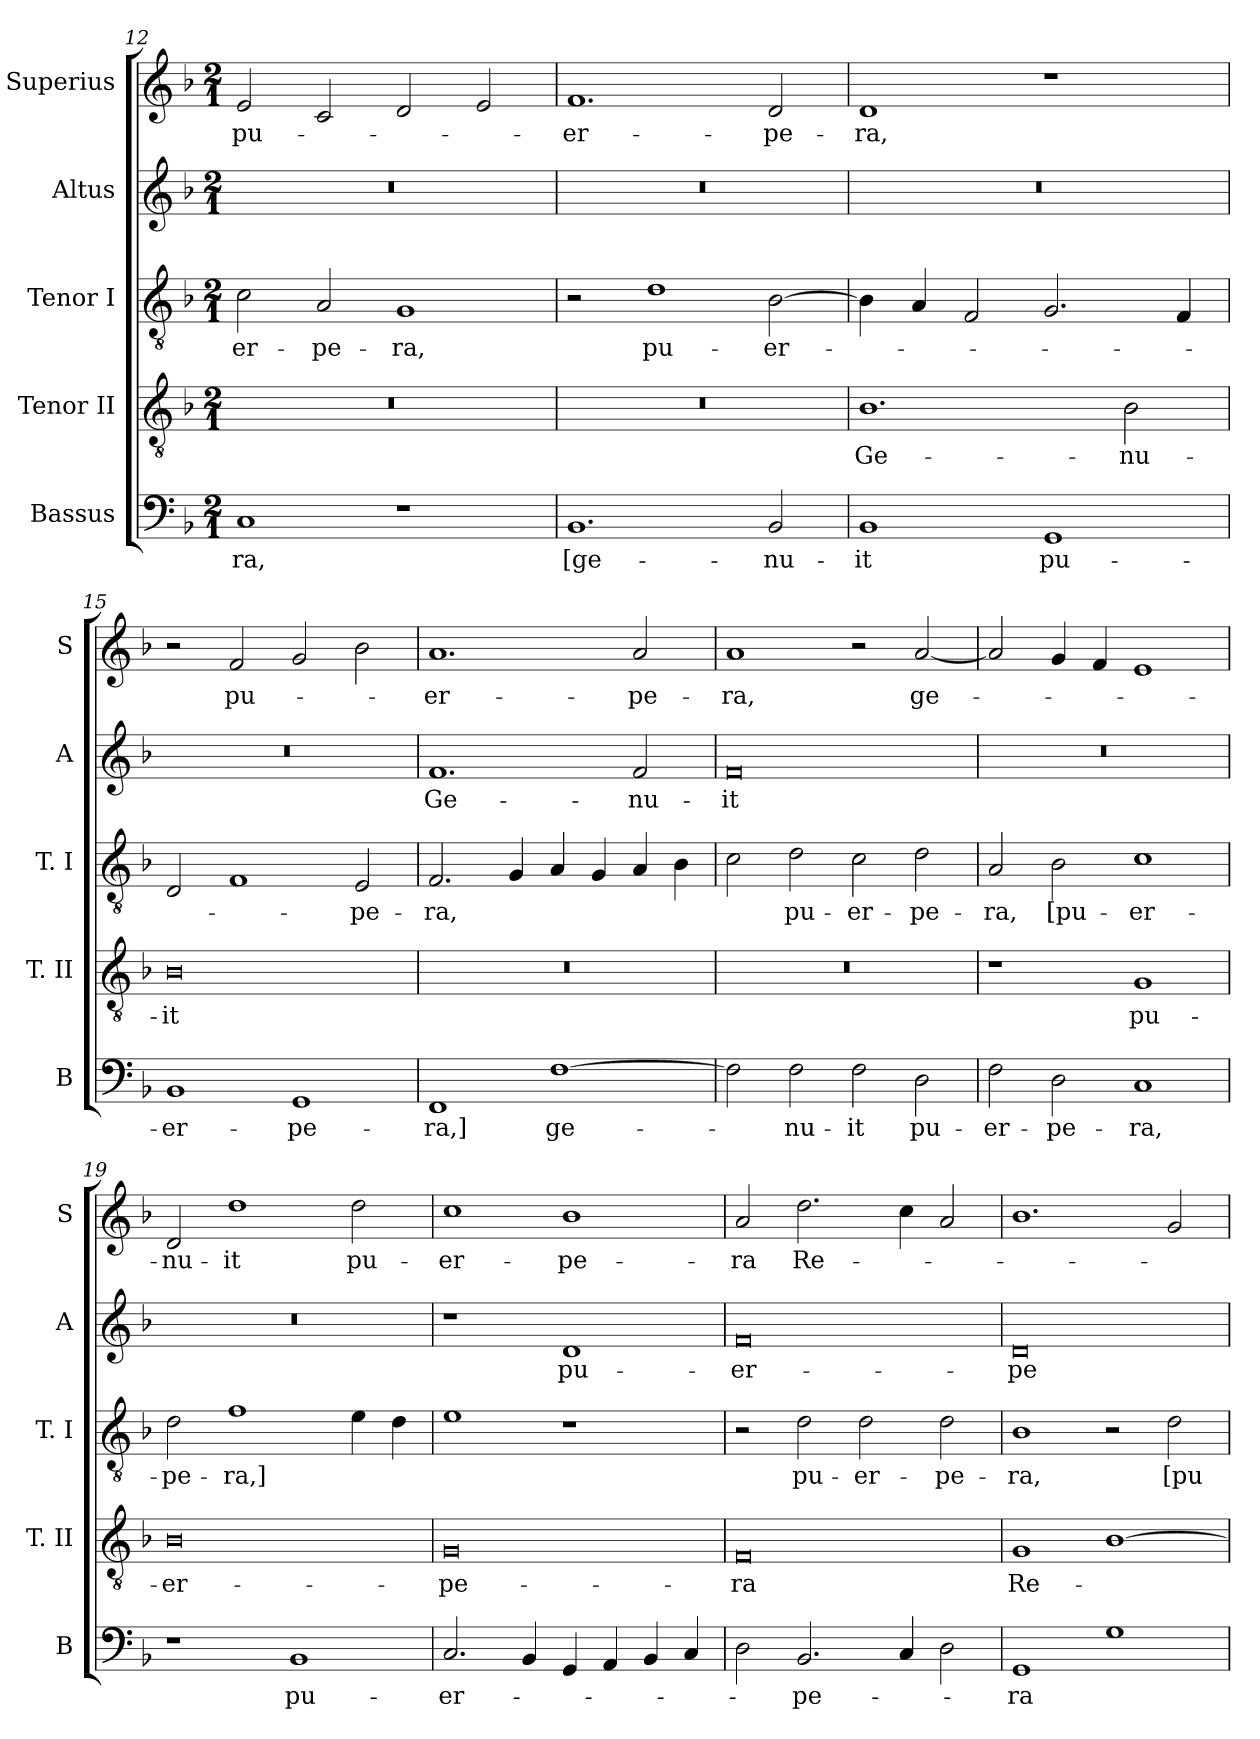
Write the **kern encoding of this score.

**kern	**text	**kern	**text	**kern	**text	**kern	**text	**kern	**text
*part5	*part5	*part4	*part4	*part3	*part3	*part2	*part2	*part1	*part1
*staff5	*staff5	*staff4	*staff4	*staff3	*staff3	*staff2	*staff2	*staff1	*staff1
*I"Bassus	*	*I"Tenor II	*	*I"Tenor I	*	*I"Altus	*	*I"Superius	*
*I'B	*	*I'T. II	*	*I'T. I	*	*I'A	*	*I'S	*
*clefF4	*	*clefGv2	*	*clefGv2	*	*clefG2	*	*clefG2	*
*k[b-]	*	*k[b-]	*	*k[b-]	*	*k[b-]	*	*k[b-]	*
*F:	*	*F:	*	*F:	*	*F:	*	*F:	*
*M2/1	*	*M2/1	*	*M2/1	*	*M2/1	*	*M2/1	*
=12	=12	=12	=12	=12	=12	=12	=12	=12	=12
1C	-ra,	0r	.	2c	-er-	0r	.	2e	pu-
.	.	.	.	2A	-pe-	.	.	2c	.
1r	.	.	.	1G	-ra,	.	.	2d	.
.	.	.	.	.	.	.	.	2e	.
=13	=13	=13	=13	=13	=13	=13	=13	=13	=13
1.BB-	[ge-	0r	.	2r	.	0r	.	1.f	-er-
.	.	.	.	1d	pu-	.	.	.	.
2BB-	-nu-	.	.	[2B-	-er-	.	.	2d	-pe-
=14	=14	=14	=14	=14	=14	=14	=14	=14	=14
1BB-	-it	1.B-	Ge-	4B-]	.	0r	.	1d	-ra,
.	.	.	.	4A	.	.	.	.	.
.	.	.	.	2F	.	.	.	.	.
1GG	pu-	.	.	2.G	.	.	.	1r	.
.	.	2B-	-nu-	.	.	.	.	.	.
.	.	.	.	4F	.	.	.	.	.
=15	=15	=15	=15	=15	=15	=15	=15	=15	=15
1BB-	-er-	0B-	-it	2D	.	0r	.	2r	.
.	.	.	.	1F	.	.	.	2f	pu-
1GG	-pe-	.	.	.	.	.	.	2g	.
.	.	.	.	2E	-pe-	.	.	2b-	.
=16	=16	=16	=16	=16	=16	=16	=16	=16	=16
1FF	-ra,]	0r	.	2.F	-ra,	1.f	Ge-	1.a	-er-
.	.	.	.	4G	.	.	.	.	.
[1F	ge-	.	.	4A	.	.	.	.	.
.	.	.	.	4G	.	.	.	.	.
.	.	.	.	4A	.	2f	-nu-	2a	-pe-
.	.	.	.	4B-	.	.	.	.	.
=17	=17	=17	=17	=17	=17	=17	=17	=17	=17
2F]	.	0r	.	2c	.	0f	-it	1a	-ra,
2F	-nu-	.	.	2d	pu-	.	.	.	.
2F	-it	.	.	2c	-er-	.	.	2r	.
2D	pu-	.	.	2d	-pe-	.	.	[2a	ge-
=18	=18	=18	=18	=18	=18	=18	=18	=18	=18
2F	-er-	1r	.	2A	-ra,	0r	.	2a]	.
2D	-pe-	.	.	2B-	[pu-	.	.	4g	.
.	.	.	.	.	.	.	.	4f	.
1C	-ra,	1G	pu-	1c	-er-	.	.	1e	.
=19	=19	=19	=19	=19	=19	=19	=19	=19	=19
1r	.	0B-	-er-	2d	-pe-	0r	.	2d	-nu-
.	.	.	.	1f	-ra,]	.	.	1dd	-it
1BB-	pu-	.	.	.	.	.	.	.	.
.	.	.	.	4e	.	.	.	2dd	pu-
.	.	.	.	4d	.	.	.	.	.
=20	=20	=20	=20	=20	=20	=20	=20	=20	=20
2.C	-er-	0G	-pe-	1e	.	1r	.	1cc	-er-
4BB-	.	.	.	.	.	.	.	.	.
4GG	.	.	.	1r	.	1d	pu-	1b-	-pe-
4AA	.	.	.	.	.	.	.	.	.
4BB-	.	.	.	.	.	.	.	.	.
4C	.	.	.	.	.	.	.	.	.
=21	=21	=21	=21	=21	=21	=21	=21	=21	=21
2D	.	0F	-ra	2r	.	0f	-er-	2a	-ra
2.BB-	-pe-	.	.	2d	pu-	.	.	2.dd	Re-
.	.	.	.	2d	-er-	.	.	.	.
4C	.	.	.	.	.	.	.	4cc	.
2D	.	.	.	2d	-pe-	.	.	2a	.
=22	=22	=22	=22	=22	=22	=22	=22	=22	=22
1GG	-ra	1G	Re-	1B-	-ra,	0d	-pe-	1.b-	.
1G	.	[1B-	.	2r	.	.	.	.	.
.	.	.	.	2d	[pu-	.	.	2g	.
=	=	=	=	=	=	=	=	=	=
*-	*-	*-	*-	*-	*-	*-	*-	*-	*-
